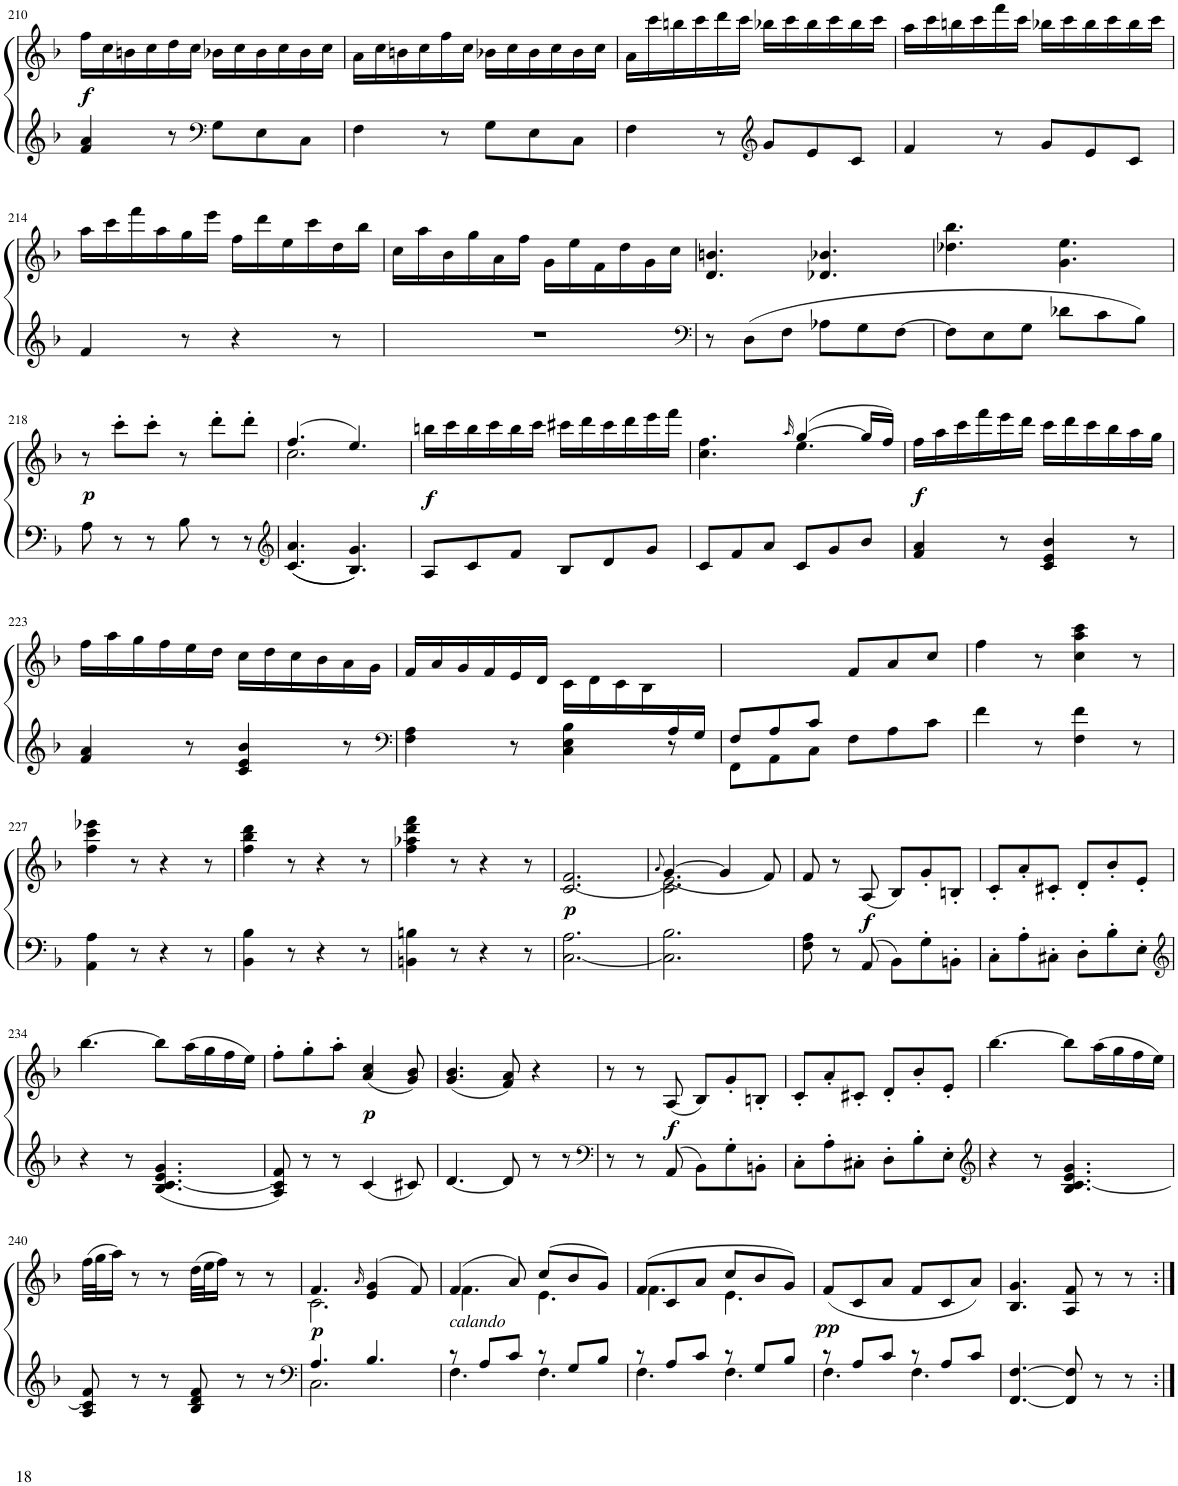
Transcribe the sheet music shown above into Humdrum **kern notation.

**kern	**kern	**dynam
*part1	*part1	*part1
*staff2	*staff1	*staff1/2
*I"Piano	*	*
*I'Pno.	*	*
!!LO:PB:g=z
*clefG2	*clefG2	*
*k[b-]	*k[b-]	*
*M6/8	*M6/8	*
=210	=210	=210
!	!	!LO:DY:b
4f/ 4a/	16ff\LL	f
.	16cc\	.
.	16bn\	.
.	16cc\	.
8r	16dd\	.
.	16cc\JJ	.
*clefF4	*	*
8G\L	16b-X\LL	.
.	16cc\	.
8E\	16b-\	.
.	16cc\	.
8C\J	16b-\	.
.	16cc\JJ	.
=211	=211	=211
4F\	16a\LL	.
.	16cc\	.
.	16bn\	.
.	16cc\	.
8r	16ff\	.
.	16cc\JJ	.
8G\L	16b-X\LL	.
.	16cc\	.
8E\	16b-\	.
.	16cc\	.
8C\J	16b-\	.
.	16cc\JJ	.
=212	=212	=212
4F\	16a\LL	.
.	16ccc\	.
.	16bbn\	.
.	16ccc\	.
8r	16ddd\	.
.	16ccc\JJ	.
*clefG2	*	*
8g/L	16bb-X\LL	.
.	16ccc\	.
8e/	16bb-\	.
.	16ccc\	.
8c/J	16bb-\	.
.	16ccc\JJ	.
=213	=213	=213
4f/	16aa\LL	.
.	16ccc\	.
.	16bbn\	.
.	16ccc\	.
8r	16fff\	.
.	16ccc\JJ	.
8g/L	16bb-X\LL	.
.	16ccc\	.
8e/	16bb-\	.
.	16ccc\	.
8c/J	16bb-\	.
.	16ccc\JJ	.
!!LO:LB:g=z
=214	=214	=214
4f/	16aa\LL	.
.	16ccc\	.
.	16fff\	.
.	16aa\	.
8r	16gg\	.
.	16eee\JJ	.
4r	16ff\LL	.
.	16ddd\	.
.	16ee\	.
.	16ccc\	.
8r	16dd\	.
.	16bb-\JJ	.
=215	=215	=215
2.r	16cc\LL	.
.	16aa\	.
.	16b-\	.
.	16gg\	.
.	16a\	.
.	16ff\JJ	.
.	16g\LL	.
.	16ee\	.
.	16f\	.
.	16dd\	.
.	16g\	.
.	16cc\JJ	.
=216	=216	=216
*clefF4	*	*
8r	4.d/ 4.bn/	.
8D\L	.	.
8F\J	.	.
8A-X\L	4.d-X/ 4.b-X/	.
8G\	.	.
[8F\J	.	.
=217	=217	=217
8F\L]	4.dd-X\ 4.bb-\	.
8E\	.	.
8G\J	.	.
8d-X\L	4.g\ 4.ee\	.
8c\	.	.
8B-\J	.	.
!!LO:LB:g=z
=218	=218	=218
!	!	!LO:DY:b
8A\	8r	p
8r	8ccc'\L	.
8r	8ccc'\J	.
8B-\	8r	.
8r	8ddd'\L	.
8r	8ddd'\J	.
=219	=219	=219
*clefG2	*	*
*	*^	*
4.c/ 4.a/	(4.ff/	2.cc\	.
4.B-/ 4.g/	4.ee/)	.	.
*	*v	*v	*
=220	=220	=220
!	!	!LO:DY:b
8A/L	16bbn\LL	f
.	16ccc\	.
8c/	16bb\	.
.	16ccc\	.
8f/J	16bb\	.
.	16ccc\JJ	.
8B-/L	16ccc#X\LL	.
.	16ddd\	.
8d/	16ccc#\	.
.	16ddd\	.
8g/J	16eee\	.
.	16fff\JJ	.
=221	=221	=221
*	*^	*
8c/L	4.cc\ 4.ff\	4.ryy	.
8f/	.	.	.
8a/J	.	.	.
.	16qaa/	.	.
8c/L	([4gg/	4.ee\	.
8g/	.	.	.
8b-/J	16gg/LL]	.	.
.	16ff/JJ)	.	.
*	*v	*v	*
=222	=222	=222
!	!	!LO:DY:b
4f/ 4a/	16ff\LL	f
.	16aa\	.
.	16ccc\	.
.	16fff\	.
8r	16eee\	.
.	16ddd\JJ	.
4c/ 4e/ 4b-/	16ccc\LL	.
.	16ddd\	.
.	16ccc\	.
.	16bb-\	.
8r	16aa\	.
.	16gg\JJ	.
!!LO:LB:g=z
=223	=223	=223
4f/ 4a/	16ff\LL	.
.	16aa\	.
.	16gg\	.
.	16ff\	.
8r	16ee\	.
.	16dd\JJ	.
4c/ 4e/ 4b-/	16cc\LL	.
.	16dd\	.
.	16cc\	.
.	16b-\	.
8r	16a\	.
.	16g\JJ	.
=224	=224	=224
*clefF4	*	*
*^	*	*
8ryy	4F\ 4A\	16f/LL	.
.	.	16a/	.
.	.	16g/	.
.	.	16f/	.
.	8r	16e/	.
.	.	16d/JJ	.
.	4C\ 4E\ 4B-\	16c\LL	.
.	.	16d\	.
.	.	16c\	.
.	.	16B-\	.
16A/	8r	8ryy	.
16G/JJ	.	.	.
=225	=225	=225	=225
8F/L	8FF\L	4.ryy	.
8A/	8AA\	.	.
8c/J	8C\J	.	.
4.ryy	8F\L	8f/L	.
.	8A\	8a/	.
.	8c\J	8cc/J	.
*v	*v	*	*
=226	=226	=226
4f\	4ff\	.
8r	8r	.
4F\ 4f\	4cc\ 4aa\ 4ccc\	.
8r	8r	.
!!LO:LB:g=z
=227	=227	=227
4AA\ 4A\	4ff\ 4ccc\ 4eee-X\	.
8r	8r	.
4r	4r	.
8r	8r	.
=228	=228	=228
4BB-\ 4B-\	4ff\ 4bb-\ 4ddd\	.
8r	8r	.
4r	4r	.
8r	8r	.
=229	=229	=229
4BBn\ 4Bn\	4ff\ 4aa-X\ 4ddd\ 4fff\	.
8r	8r	.
4r	4r	.
8r	8r	.
=230	=230	=230
!	!	!LO:DY:b
[2.C\ 2.A\	[<2.c/ 2.f/	p
=231	=231	=231
*	*^	*
.	.	8qa/	.
2.C\] 2.B-\	2.c\] 2.e\	([4.g/	.
.	.	4g/]	.
.	.	8f/)	.
*	*v	*v	*
=232	=232	=232
8F\ 8A\	8f/	.
8r	8r	.
!	!	!LO:DY:b
8AA/	(8A/	f
8BB-\L	8B-/L)	.
8G'\	8g'/	.
8BBn'\J	8Bn'/J	.
=233	=233	=233
8C'\L	8c'/L	.
8A'\	8a'/	.
8C#X'\J	8c#X'/J	.
8D'\L	8d'/L	.
8B-'\	8b-'/	.
8E'\J	8e'/J	.
!!LO:LB:g=z
=234	=234	=234
*clefG2	*	*
4r	[4.bb-\	.
8r	.	.
4.B-/ [<4.c/ 4.e/ 4.g/	8bb-\L]	.
.	(16aa\L	.
.	16gg\	.
.	16ff\	.
.	16ee\JJ)	.
=235	=235	=235
8A/ 8c/] 8f/	8ff'\L	.
8r	8gg'\	.
8r	8aa'\J	.
!	!	!LO:DY:b
4c/	(4a/ 4cc/	p
8c#X/	8g/ 8b-/)	.
=236	=236	=236
[4.d/	(4.g/ 4.b-/	.
8d/]	8f/ 8a/)	.
8r	4r	.
8r	.	.
=237	=237	=237
*clefF4	*	*
8r	8r	.
8r	8r	.
!	!	!LO:DY:b
8AA/	(8A/	f
8BB-\L	8B-/L)	.
8G'\	8g'/	.
8BBn'\J	8Bn'/J	.
=238	=238	=238
8C'\L	8c'/L	.
8A'\	8a'/	.
8C#X'\J	8c#X'/J	.
8D'\L	8d'/L	.
8B-'\	8b-'/	.
8E'\J	8e'/J	.
=239	=239	=239
*clefG2	*	*
4r	[4.bb-\	.
8r	.	.
4.B-/ [<4.c/ 4.e/ 4.g/	8bb-\L]	.
.	(16aa\L	.
.	16gg\	.
.	16ff\	.
.	16ee\JJ)	.
!!LO:LB:g=z
=240	=240	=240
8A/ 8c/] 8f/	(32ff\LLL	.
.	32gg\J	.
.	16aa\JJ)	.
8r	8r	.
8r	8r	.
8B-/ 8d/ 8f/	(32dd\LLL	.
.	32ee\J	.
.	16ff\JJ)	.
8r	8r	.
8r	8r	.
=241	=241	=241
*clefF4	*	*
*^	*^	*
!	!	!	!	!LO:DY:b
4.A/	2.C\	4.f/	2.c\	p
.	.	16qa/	.	.
4.B-/	.	(4e/ 4g/	.	.
.	.	8f/)	.	.
=242	=242	=242	=242	=242
!	!	!LO:TX:b:i:t=calando	!	!
8r	4.F\	(4f/	4.f\	.
8A/L	.	.	.	.
8c/J	.	8a/)	.	.
8r	4.F\	(8cc/L	4.e\	.
8G/L	.	8b-/	.	.
8B-/J	.	8g/J)	.	.
=243	=243	=243	=243	=243
8r	4.F\	(8f/L	4.f\	.
8A/L	.	8c/	.	.
8c/J	.	8a/J	.	.
8r	4.F\	8cc/L	4.e\	.
8G/L	.	8b-/	.	.
8B-/J	.	8g/J)	.	.
*	*	*v	*v	*
=244	=244	=244	=244
!	!	!	!LO:DY:b
8r	4.F\	(8f/L	pp
8A/L	.	8c/	.
8c/J	.	8a/J	.
8r	4.F\	8f/L	.
8A/L	.	8c/	.
8c/J	.	8a/J)	.
*v	*v	*	*
=245	=245	=245
[4.FF/ [4.F/	4.B-/ 4.g/	.
8FF/] 8F/]	8A/ 8f/	.
8r	8r	.
8r	8r	.
=:|!	=:|!	=:|!
*-	*-	*-
